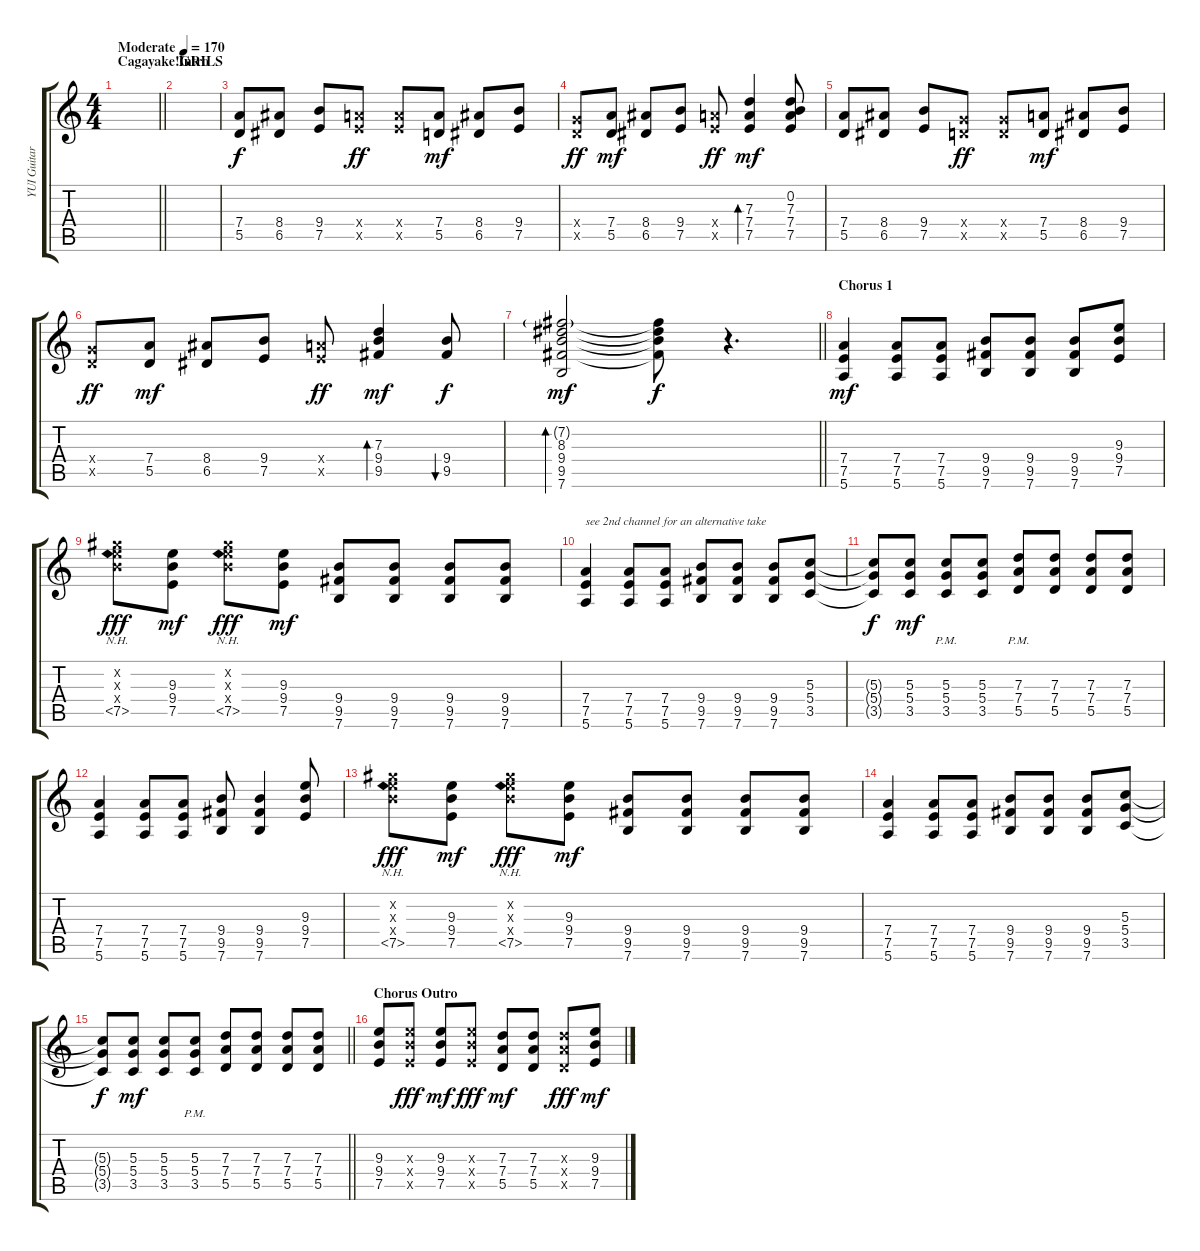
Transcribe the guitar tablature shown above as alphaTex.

\track ("YUI Guitar" "YUI Guitar") {instrument overdrivenguitar}
\staff {score tabs}
\tuning (E4 B3 G3 D3 A2 E2) {hide}
\ts (4 4)
\section ("" "Cagayake!GRILS")
\tempo (170 "Moderate")
\clef g2
\barLineRight lightlight
\ks c
|
\section ("" "Intro")
|
(7.4 5.5).8 (8.4 6.5).8 (9.4 7.5).8 (7.4{x} 7.5{x}).8{dy ff} (7.4{x} 7.5{x}).8 (7.4 5.5).8{dy mf} (8.4 6.5).8 (9.4 7.5).8 |
(5.4{x} 5.5{x}).8{dy ff} (7.4 5.5).8{dy mf} (8.4 6.5).8 (9.4 7.5).8 (7.4{x} 7.5{x}).8{dy ff} (7.3 7.4 7.5).4{bd 60 dy mf} (0.2 7.3 7.4 7.5).8 |
(7.4 5.5).8 (8.4 6.5).8 (9.4 7.5).8 (5.4{x} 5.5{x}).8{dy ff} (5.4{x} 5.5{x}).8 (7.4 5.5).8{dy mf} (8.4 6.5).8 (9.4 7.5).8 |
(5.4{x} 5.5{x}).8{dy ff} (7.4 5.5).8{dy mf} (8.4 6.5).8 (9.4 7.5).8 (7.4{x} 7.5{x}).8{dy ff} (7.3 9.4 9.5).4{bd 120 dy mf} (9.4 9.5).8{bu 120 dy f} |
\barLineRight lightlight
(7.2{g} 8.3 9.4 9.5 7.6).2{bd 120 dy mf volume 16} (7.2{t} 8.3{t} 9.4{t} 9.5{t}).8{dy f} r.4{d} |
\section ("" "Chorus 1")
(7.4 7.5 5.6).4{dy mf volume 11} (7.4 7.5 5.6).8 (7.4 7.5 5.6).8 (9.4 9.5 7.6).8 (9.4 9.5 7.6).8 (9.4 9.5 7.6).8 (9.3 9.4 7.5).8 |
(9.2{x} 9.3{x} 9.4{x} 7.5{nh}).8{dy fff} (9.3 9.4 7.5).8{dy mf} (9.2{x} 9.3{x} 9.4{x} 7.5{nh}).8{dy fff} (9.3 9.4 7.5).8{dy mf} (9.4 9.5 7.6).8 (9.4 9.5 7.6).8 (9.4 9.5 7.6).8 (9.4 9.5 7.6).8 |
(7.4 7.5 5.6).4{txt "see 2nd channel for an alternative take"} (7.4 7.5 5.6).8 (7.4 7.5 5.6).8 (9.4 9.5 7.6).8 (9.4 9.5 7.6).8 (9.4 9.5 7.6).8 (5.3 5.4 3.5).8 |
(5.3{t} 5.4{t} 3.5{t}).8{dy f} (5.3 5.4 3.5).8{dy mf} (5.3{pm} 5.4{pm} 3.5{pm}).8 (5.3 5.4 3.5).8 (7.3{pm} 7.4{pm} 5.5{pm}).8 (7.3 7.4 5.5).8 (7.3 7.4 5.5).8 (7.3 7.4 5.5).8 |
(7.4 7.5 5.6).4 (7.4 7.5 5.6).8 (7.4 7.5 5.6).8 (9.4 9.5 7.6).8 (9.4 9.5 7.6).4 (9.3 9.4 7.5).8 |
(9.2{x} 9.3{x} 9.4{x} 7.5{nh}).8{dy fff} (9.3 9.4 7.5).8{dy mf} (9.2{x} 9.3{x} 9.4{x} 7.5{nh}).8{dy fff} (9.3 9.4 7.5).8{dy mf} (9.4 9.5 7.6).8 (9.4 9.5 7.6).8 (9.4 9.5 7.6).8 (9.4 9.5 7.6).8 |
(7.4 7.5 5.6).4 (7.4 7.5 5.6).8 (7.4 7.5 5.6).8 (9.4 9.5 7.6).8 (9.4 9.5 7.6).8 (9.4 9.5 7.6).8 (5.3 5.4 3.5).8 |
\barLineRight lightlight
(5.3{t} 5.4{t} 3.5{t}).8{dy f} (5.3 5.4 3.5).8{dy mf} (5.3 5.4 3.5).8 (5.3{pm} 5.4{pm} 3.5{pm}).8 (7.3 7.4 5.5).8 (7.3 7.4 5.5).8 (7.3 7.4 5.5).8 (7.3 7.4 5.5).8 |
\section ("" "Chorus Outro")
(9.3 9.4 7.5).8 (9.3{x} 9.4{x} 7.5{x}).8{dy fff} (9.3 9.4 7.5).8{dy mf} (9.3{x} 9.4{x} 7.5{x}).8{dy fff} (7.3 7.4 5.5).8{dy mf} (7.3 7.4 5.5).8 (7.3{x} 7.4{x} 5.5{x}).8{dy fff} (9.3 9.4 7.5).8{dy mf}
